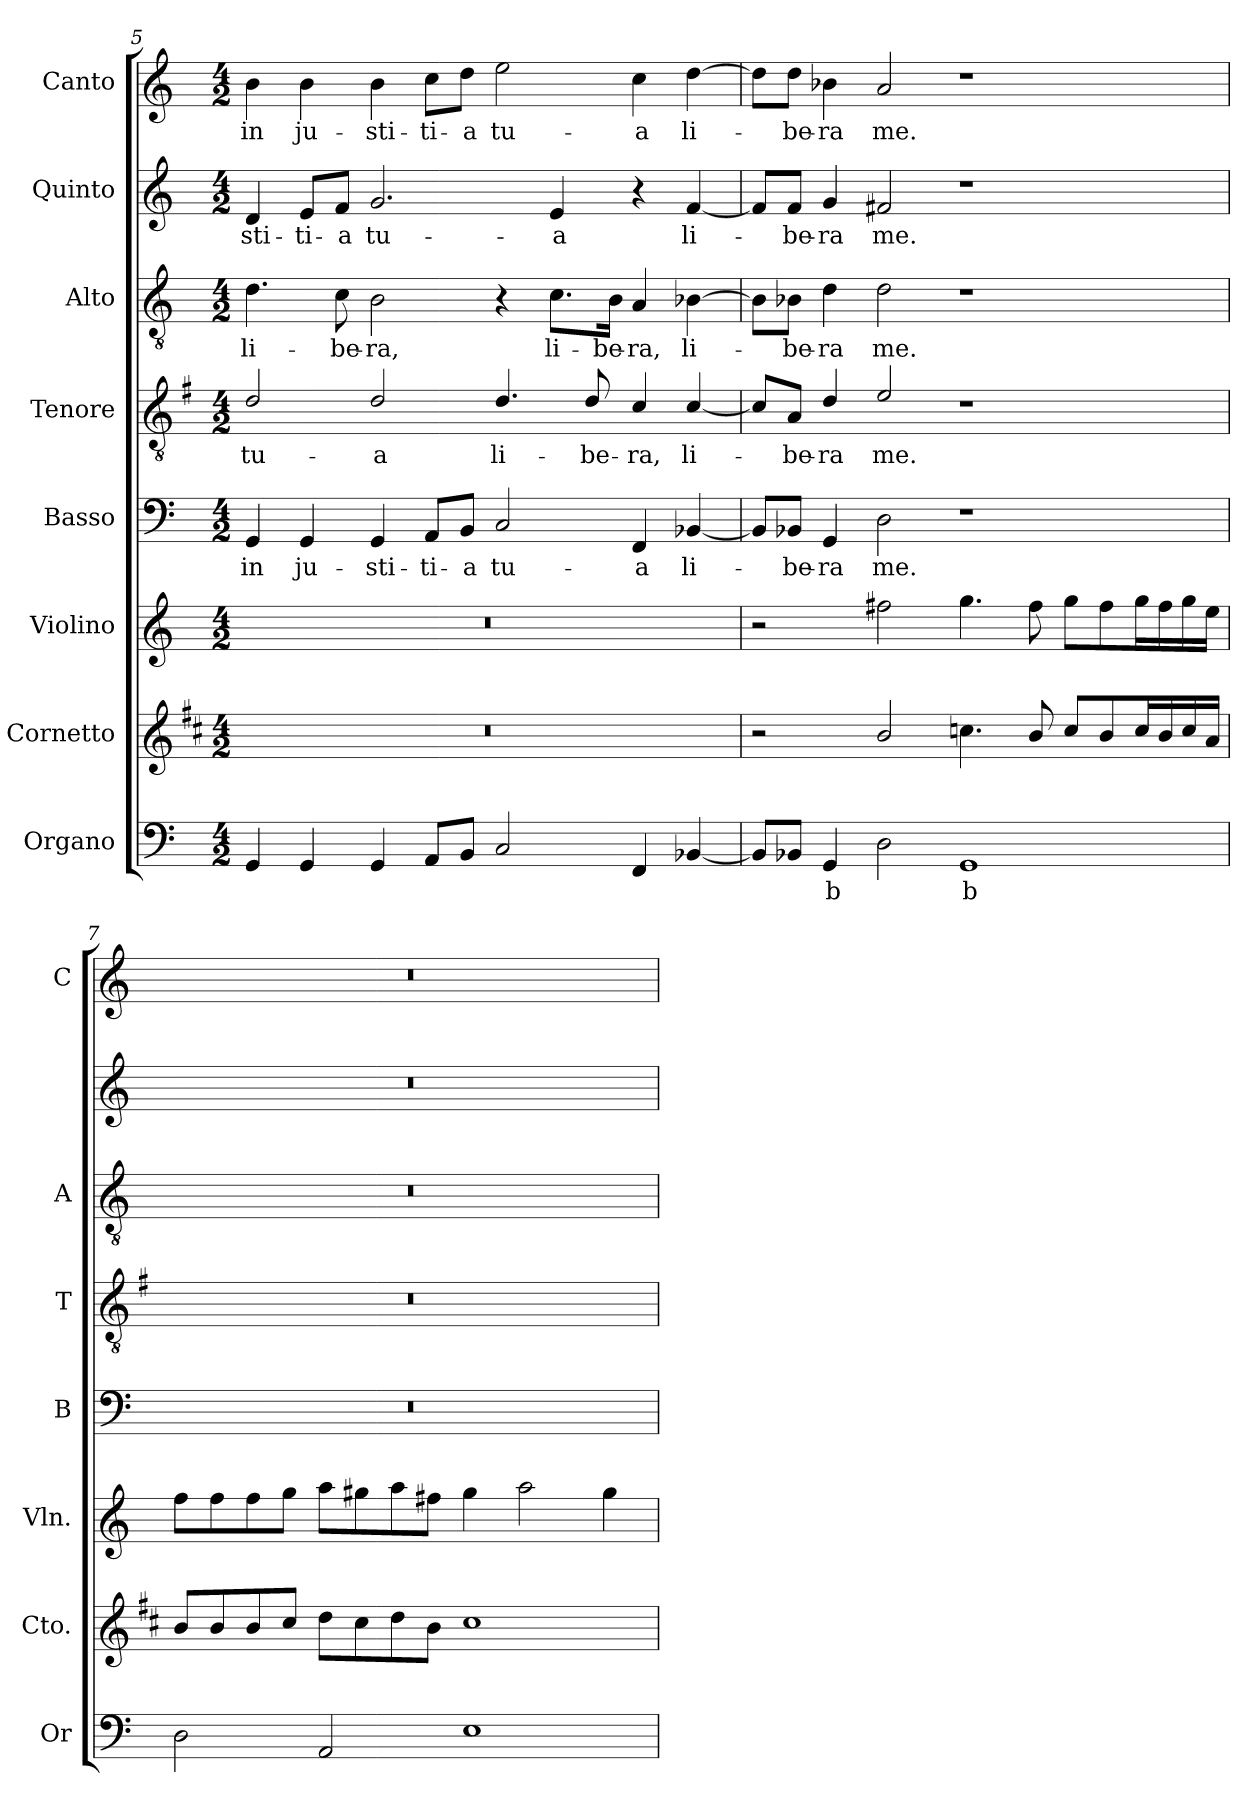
**kern	**text	**kern	**kern	**kern	**text	**kern	**text	**kern	**text	**kern	**text	**kern	**text
*part8	*part8	*part7	*part6	*part5	*part5	*part4	*part4	*part3	*part3	*part2	*part2	*part1	*part1
*staff8	*staff8	*staff7	*staff6	*staff5	*staff5	*staff4	*staff4	*staff3	*staff3	*staff2	*staff2	*staff1	*staff1
*I"Organo	*	*I"Cornetto	*I"Violino	*I"Basso	*	*I"Tenore	*	*I"Alto	*	*I"Quinto	*	*I"Canto	*
*I'Or	*	*I'Cto.	*I'Vln.	*I'B	*	*I'T	*	*I'A	*	*	*	*I'C	*
*clefF4	*	*clefG2	*clefG2	*clefF4	*	*clefGv2	*	*clefGv2	*	*clefG2	*	*clefG2	*
*	*	*ITrd1c2	*	*	*	*ITrd4c7	*	*	*	*	*	*	*
*k[]	*	*k[]	*k[]	*k[]	*	*k[]	*	*k[]	*	*k[]	*	*k[]	*
*C:	*	*C:	*C:	*C:	*	*C:	*	*C:	*	*C:	*	*C:	*
*M4/2	*	*M4/2	*M4/2	*M4/2	*	*M4/2	*	*M4/2	*	*M4/2	*	*M4/2	*
=5	=5	=5	=5	=5	=5	=5	=5	=5	=5	=5	=5	=5	=5
!	!	!	!	!	!LO:LY:b	!	!LO:LY:b	!	!LO:LY:b	!	!LO:LY:b	!	!LO:LY:b
4GG/	.	0r	0r	4GG/	in	2G/	tu-	4.d\	li-	4d/	-sti-	4b\	in
!	!	!	!	!	!LO:LY:b	!	!	!	!	!	!LO:LY:b	!	!LO:LY:b
4GG/	.	.	.	4GG/	ju-	.	.	.	.	8e/L	-ti-	4b\	ju-
!	!	!	!	!	!	!	!	!	!LO:LY:b	!	!LO:LY:b	!	!
.	.	.	.	.	.	.	.	8c\	-be-	8f/J	-a	.	.
!	!	!	!	!	!LO:LY:b	!	!LO:LY:b	!	!LO:LY:b	!	!LO:LY:b	!	!LO:LY:b
4GG/	.	.	.	4GG/	-sti-	2G/	-a	2B\	-ra,	2.g/	tu-	4b\	-sti-
!	!	!	!	!	!LO:LY:b	!	!	!	!	!	!	!	!LO:LY:b
8AA/L	.	.	.	8AA/L	-ti-	.	.	.	.	.	.	8cc\L	-ti-
!	!	!	!	!	!LO:LY:b	!	!	!	!	!	!	!	!LO:LY:b
8BB/J	.	.	.	8BB/J	-a	.	.	.	.	.	.	8dd\J	-a
!	!	!	!	!	!LO:LY:b	!	!LO:LY:b	!	!	!	!	!	!LO:LY:b
2C/	.	.	.	2C/	tu-	4.G/	li-	4r	.	.	.	2ee\	tu-
!	!	!	!	!	!	!	!	!	!LO:LY:b	!	!LO:LY:b	!	!
.	.	.	.	.	.	.	.	8.c\L	li-	4e/	-a	.	.
!	!	!	!	!	!	!	!LO:LY:b	!	!	!	!	!	!
.	.	.	.	.	.	8G/	-be-	.	.	.	.	.	.
!	!	!	!	!	!	!	!	!	!LO:LY:b	!	!	!	!
.	.	.	.	.	.	.	.	16B\Jk	-be-	.	.	.	.
!	!	!	!	!	!LO:LY:b	!	!LO:LY:b	!	!LO:LY:b	!	!	!	!LO:LY:b
4FF/	.	.	.	4FF/	-a	4F/	-ra,	4A/	-ra,	4r	.	4cc\	-a
!	!	!	!	!	!LO:LY:b	!	!LO:LY:b	!	!LO:LY:b	!	!LO:LY:b	!	!LO:LY:b
[4BB-X/	.	.	.	[4BB-X/	li-	[4F/	li-	[4B-X\	li-	[4f/	li-	[4dd\	li-
!!LO:PB:g=z
=6	=6	=6	=6	=6	=6	=6	=6	=6	=6	=6	=6	=6	=6
8BB-/L]	.	2r	2r	8BB-/L]	.	8F/L]	.	8B-\L]	.	8f/L]	.	8dd\L]	.
!	!	!	!	!	!LO:LY:b	!	!LO:LY:b	!	!LO:LY:b	!	!LO:LY:b	!	!LO:LY:b
8BB-X/J	.	.	.	8BB-X/J	-be-	8D/J	-be-	8B-X\J	-be-	8f/J	-be-	8dd\J	-be-
!	!LO:LY:b	!	!	!	!LO:LY:b	!	!LO:LY:b	!	!LO:LY:b	!	!LO:LY:b	!	!LO:LY:b
4GG/	b	.	.	4GG/	-ra	4G/	-ra	4d\	-ra	4g/	-ra	4b-X\	-ra
!	!	!	!	!	!LO:LY:b	!	!LO:LY:b	!	!LO:LY:b	!	!LO:LY:b	!	!LO:LY:b
2D\	.	2a/	2ff#X\	2D\	me.	2A/	me.	2d\	me.	2f#X/	me.	2a/	me.
!	!LO:LY:b	!	!	!	!	!	!	!	!	!	!	!	!
1GG	b	4.b-X\	4.gg\	1r	.	1r	.	1r	.	1r	.	1r	.
.	.	8a/	8ff#\	.	.	.	.	.	.	.	.	.	.
.	.	8b-/L	8gg\L	.	.	.	.	.	.	.	.	.	.
.	.	8a/	8ff#\	.	.	.	.	.	.	.	.	.	.
.	.	16b-/L	16gg\L	.	.	.	.	.	.	.	.	.	.
.	.	16a/	16ff#\	.	.	.	.	.	.	.	.	.	.
.	.	16b-/	16gg\	.	.	.	.	.	.	.	.	.	.
.	.	16g/JJ	16ee\JJ	.	.	.	.	.	.	.	.	.	.
=7	=7	=7	=7	=7	=7	=7	=7	=7	=7	=7	=7	=7	=7
2D\	.	8a/L	8ff\L	0r	.	0r	.	0r	.	0r	.	0r	.
.	.	8a/	8ff\	.	.	.	.	.	.	.	.	.	.
.	.	8a/	8ff\	.	.	.	.	.	.	.	.	.	.
.	.	8b/J	8gg\J	.	.	.	.	.	.	.	.	.	.
2AA/	.	8cc\L	8aa\L	.	.	.	.	.	.	.	.	.	.
.	.	8b\	8gg#X\	.	.	.	.	.	.	.	.	.	.
.	.	8cc\	8aa\	.	.	.	.	.	.	.	.	.	.
.	.	8a\J	8ff#X\J	.	.	.	.	.	.	.	.	.	.
1E	.	1b	4gg#\	.	.	.	.	.	.	.	.	.	.
.	.	.	2aa\	.	.	.	.	.	.	.	.	.	.
.	.	.	4gg#\	.	.	.	.	.	.	.	.	.	.
=	=	=	=	=	=	=	=	=	=	=	=	=	=
*-	*-	*-	*-	*-	*-	*-	*-	*-	*-	*-	*-	*-	*-
